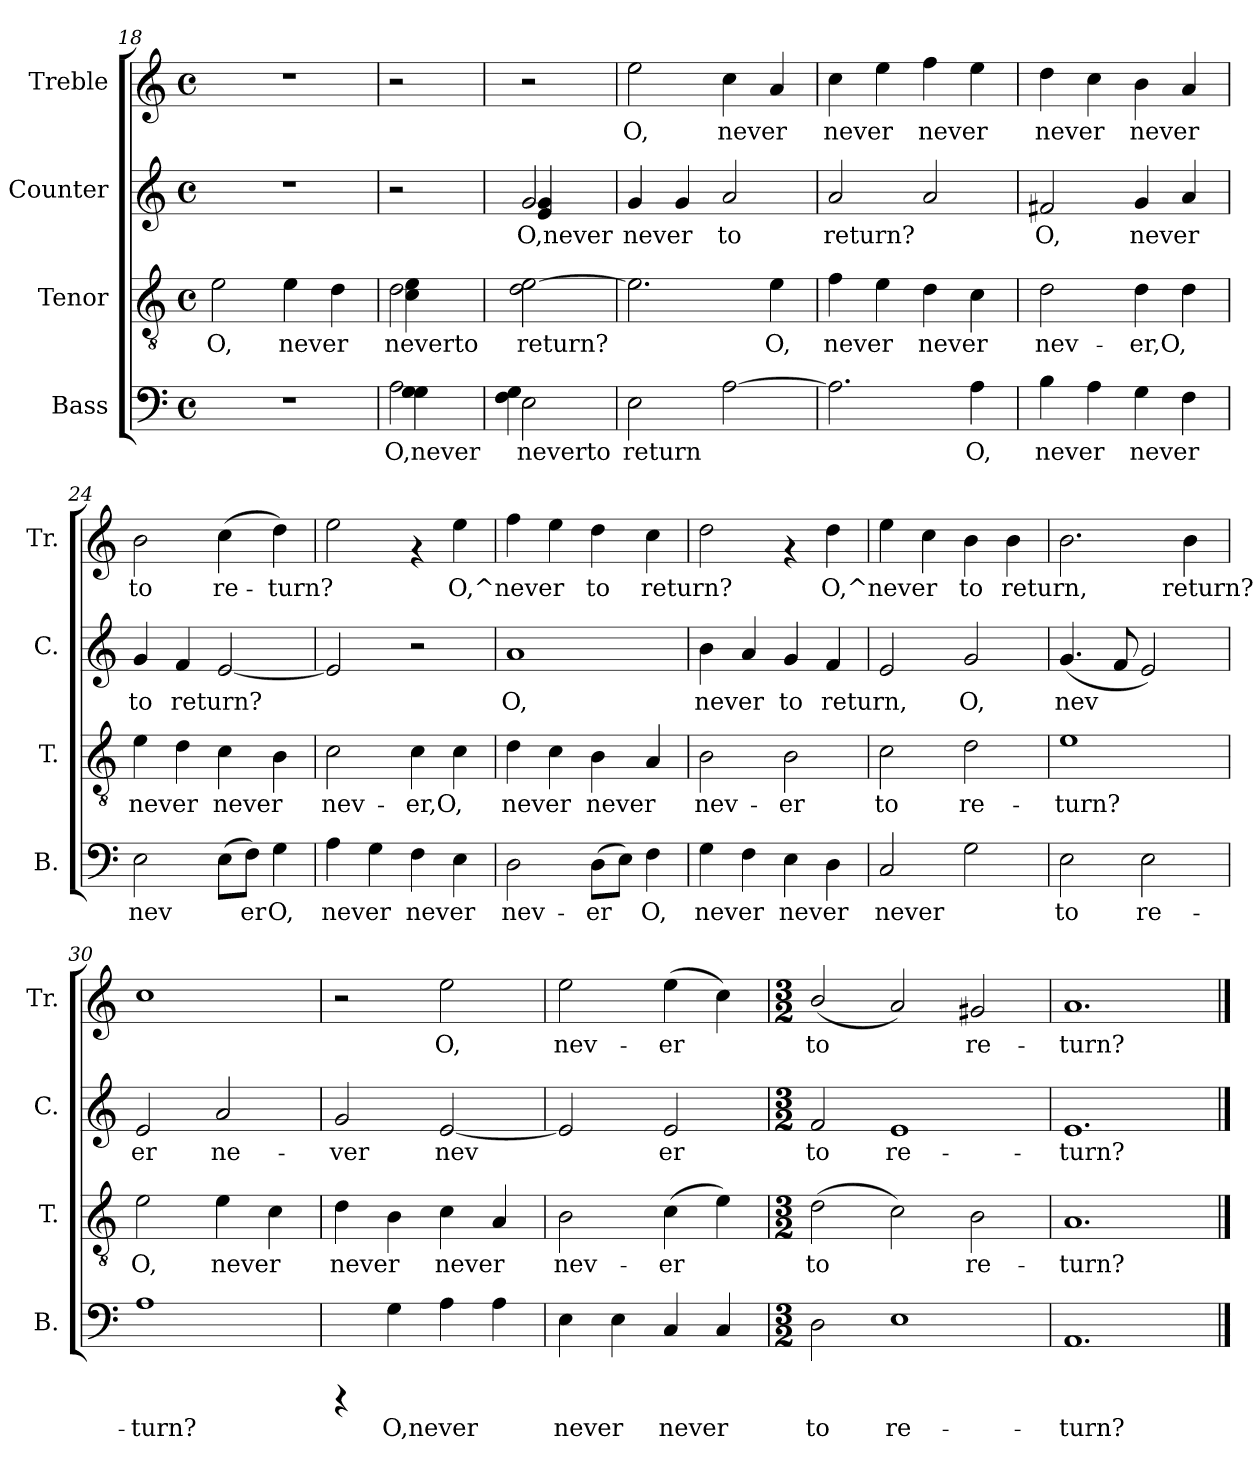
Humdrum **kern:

**kern	**text	**kern	**text	**kern	**text	**kern	**text
*part4	*part4	*part3	*part3	*part2	*part2	*part1	*part1
*staff4	*staff4	*staff3	*staff3	*staff2	*staff2	*staff1	*staff1
*I"Bass	*	*I"Tenor	*	*I"Counter	*	*I"Treble	*
*I'B.	*	*I'T.	*	*I'C.	*	*I'Tr.	*
*clefF4	*	*clefGv2	*	*clefG2	*	*clefG2	*
*k[]	*	*k[]	*	*k[]	*	*k[]	*
*C:	*	*C:	*	*C:	*	*C:	*
*M4/4	*	*M4/4	*	*M4/4	*	*M4/4	*
*met(c)	*	*met(c)	*	*met(c)	*	*met(c)	*
=18	=18	=18	=18	=18	=18	=18	=18
!	!	!	!LO:LY:b:cj	!	!	!	!
1r	.	2e\	O,	1r	.	1r	.
!	!	!	!LO:LY:b:cj	!	!	!	!
.	.	4e\	never	.	.	.	.
!	!	!	!LO:LY:b:cj	!	!	!	!
.	.	4d\	.	.	.	.	.
!!LO:PB:g=z
=19	=19	=19	=19	=19	=19	=19	=19
*^	*	*	*	*	*	*	*
!	!	!LO:LY:b:cj	!	!LO:LY:b:cj	!	!	!	!
*	*	*	*^	*	*	*	*	*
2A\	4G\ 4G\	O,never	2d\	4e\ 4c\	neverto	2r	.	2r	.
.	4ryy	.	.	4ryy	.	.	.	.	.
=20	=20	=20	=20	=20	=20	=20	=20	=20	=20
!	!	!LO:LY:b:cj	!	!	!LO:LY:b:cj	!	!LO:LY:b	!	!
*	*	*	*v	*v	*	*^	*	*	*
2E\	4G\ 4F\	neverto	2d\ [>2e\	return?	2g/	4g/ 4e/	O,never	2r	.
.	4ryy	.	.	.	.	4ryy	.	.	.
=21	=21	=21	=21	=21	=21	=21	=21	=21	=21
!	!	!LO:LY:b:cj	!	!LO:LY:b:cj	!	!	!LO:LY:b	!	!LO:LY:b:cj
*v	*v	*	*	*	*v	*v	*	*	*
2E\	return	2.e\]	.	4g/	never	2ee\	O,
!	!	!	!	!	!LO:LY:b	!	!
.	.	.	.	4g/	.	.	.
!	!LO:LY:b:cj	!	!	!	!LO:LY:b	!	!LO:LY:b:cj
[>2A\	.	.	.	2a/	to	4cc\	never
!	!	!	!LO:LY:b:cj	!	!	!	!LO:LY:b:cj
.	.	4e\	O,	.	.	4a/	.
=22	=22	=22	=22	=22	=22	=22	=22
!	!LO:LY:b:cj	!	!LO:LY:b:cj	!	!LO:LY:b	!	!LO:LY:b:cj
2.A\]	.	4f\	never	2a/	return?	4cc\	never
!	!	!	!LO:LY:b:cj	!	!	!	!LO:LY:b:cj
.	.	4e\	.	.	.	4ee\	.
!	!	!	!LO:LY:b:cj	!	!LO:LY:b	!	!LO:LY:b:cj
.	.	4d\	never	2a/	.	4ff\	never
!	!LO:LY:b:cj	!	!LO:LY:b:cj	!	!	!	!LO:LY:b:cj
4A\	O,	4c\	.	.	.	4ee\	.
=23	=23	=23	=23	=23	=23	=23	=23
!	!LO:LY:b:cj	!	!LO:LY:b:cj	!	!LO:LY:b	!	!LO:LY:b:cj
4B\	never	2d\	nev-	2f#X/	O,	4dd\	never
!	!LO:LY:b:cj	!	!	!	!	!	!LO:LY:b:cj
4A\	.	.	.	.	.	4cc\	.
!	!LO:LY:b:cj	!	!LO:LY:b:cj	!	!LO:LY:b	!	!LO:LY:b:cj
4G\	never	4d\	-er,O,	4g/	never	4b\	never
!	!LO:LY:b:cj	!	!LO:LY:b:cj	!	!LO:LY:b	!	!LO:LY:b:cj
4F\	.	4d\	.	4a/	.	4a/	.
=24	=24	=24	=24	=24	=24	=24	=24
!	!LO:LY:b:cj	!	!LO:LY:b:cj	!	!LO:LY:b	!	!LO:LY:b:cj
2E\	nev-	4e\	never	4g/	to	2b\	to
!	!	!	!LO:LY:b:cj	!	!LO:LY:b	!	!
.	.	4d\	.	4f/	return?	.	.
!	!LO:LY:b:cj	!	!LO:LY:b:cj	!	!LO:LY:b	!	!LO:LY:b:cj
(>8E\L	--	4c\	never	[<2e/	.	(>4cc\	re-
!	!LO:LY:b:cj	!	!	!	!	!	!
8F\J)	-er	.	.	.	.	.	.
!	!LO:LY:b:cj	!	!LO:LY:b:cj	!	!	!	!LO:LY:b:cj
4G\	O,	4B\	.	.	.	4dd\)	-turn?
=25	=25	=25	=25	=25	=25	=25	=25
!	!LO:LY:b:cj	!	!LO:LY:b:cj	!	!LO:LY:b	!	!LO:LY:b:cj
4A\	never	2c\	nev-	2e/]	.	2ee\	.
!	!LO:LY:b:cj	!	!	!	!	!	!
4G\	.	.	.	.	.	.	.
!	!LO:LY:b:cj	!	!LO:LY:b:cj	!	!	!	!
4F\	never	4c\	-er,O,	2r	.	4rf	.
!	!LO:LY:b:cj	!	!LO:LY:b:cj	!	!	!	!LO:LY:b:cj
4E\	.	4c\	.	.	.	4ee\	O,^never
=26	=26	=26	=26	=26	=26	=26	=26
!	!LO:LY:b:cj	!	!LO:LY:b:cj	!	!LO:LY:b	!	!LO:LY:b:cj
2D\	nev-	4d\	never	1a	O,	4ff\	.
!	!	!	!LO:LY:b:cj	!	!	!	!LO:LY:b:cj
.	.	4c\	.	.	.	4ee\	.
!	!LO:LY:b:cj	!	!LO:LY:b:cj	!	!	!	!LO:LY:b:cj
(>8D\L	-er	4B\	never	.	.	4dd\	to
!	!LO:LY:b:cj	!	!	!	!	!	!
8E\J)	.	.	.	.	.	.	.
!	!LO:LY:b:cj	!	!LO:LY:b:cj	!	!	!	!LO:LY:b:cj
4F\	O,	4A/	.	.	.	4cc\	return?
=27	=27	=27	=27	=27	=27	=27	=27
!	!LO:LY:b:cj	!	!LO:LY:b:cj	!	!LO:LY:b	!	!LO:LY:b:cj
4G\	never	2B\	nev-	4b\	never	2dd\	.
!	!LO:LY:b:cj	!	!	!	!LO:LY:b	!	!
4F\	.	.	.	4a/	.	.	.
!	!LO:LY:b:cj	!	!LO:LY:b:cj	!	!LO:LY:b	!	!
4E\	never	2B\	-er	4g/	to	4rf	.
!	!LO:LY:b:cj	!	!	!	!LO:LY:b	!	!LO:LY:b:cj
4D\	.	.	.	4f/	return,	4dd\	O,^never
=28	=28	=28	=28	=28	=28	=28	=28
!	!LO:LY:b:cj	!	!LO:LY:b:cj	!	!LO:LY:b	!	!LO:LY:b:cj
2C/	never	2c\	to	2e/	.	4ee\	.
!	!	!	!	!	!	!	!LO:LY:b:cj
.	.	.	.	.	.	4cc\	.
!	!LO:LY:b:cj	!	!LO:LY:b:cj	!	!LO:LY:b	!	!LO:LY:b:cj
2G\	.	2d\	re-	2g/	O,	4b\	to
!	!	!	!	!	!	!	!LO:LY:b:cj
.	.	.	.	.	.	4b\	return,
=29	=29	=29	=29	=29	=29	=29	=29
!	!LO:LY:b:cj	!	!LO:LY:b:cj	!	!LO:LY:b	!	!LO:LY:b:cj
2E\	to	1e	-turn?	(<4.g/	nev-	2.b\	.
!	!	!	!	!	!LO:LY:b	!	!
.	.	.	.	8f/	--	.	.
!	!LO:LY:b:cj	!	!	!	!LO:LY:b	!	!
2E\	re-	.	.	2e/)	--	.	.
!	!	!	!	!	!	!	!LO:LY:b:cj
.	.	.	.	.	.	4b\	return?
=30	=30	=30	=30	=30	=30	=30	=30
!	!LO:LY:b:cj	!	!LO:LY:b:cj	!	!LO:LY:b	!	!LO:LY:b:cj
1A	-turn?	2e\	O,	2e/	-er	1cc	.
!	!	!	!LO:LY:b:cj	!	!LO:LY:b	!	!
.	.	4e\	never	2a/	ne-	.	.
!	!	!	!LO:LY:b:cj	!	!	!	!
.	.	4c\	.	.	.	.	.
=31	=31	=31	=31	=31	=31	=31	=31
!	!	!	!LO:LY:b:cj	!	!LO:LY:b	!	!
4rCCC	.	4d\	never	2g/	-ver	2r	.
!	!LO:LY:b:cj	!	!LO:LY:b:cj	!	!	!	!
4G\	O,never	4B\	.	.	.	.	.
!	!LO:LY:b:cj	!	!LO:LY:b:cj	!	!LO:LY:b	!	!LO:LY:b:cj
4A\	.	4c\	never	[<2e/	nev-	2ee\	O,
!	!LO:LY:b:cj	!	!LO:LY:b:cj	!	!	!	!
4A\	.	4A/	.	.	.	.	.
=32	=32	=32	=32	=32	=32	=32	=32
!	!LO:LY:b:cj	!	!LO:LY:b:cj	!	!LO:LY:b	!	!LO:LY:b:cj
4E\	never	2B\	nev-	2e/]	--	2ee\	nev-
!	!LO:LY:b:cj	!	!	!	!	!	!
4E\	.	.	.	.	.	.	.
!	!LO:LY:b:cj	!	!LO:LY:b:cj	!	!LO:LY:b	!	!LO:LY:b:cj
4C/	never	(>4c\	-er	2e/	-er	(>4ee\	-er
!	!LO:LY:b:cj	!	!LO:LY:b:cj	!	!	!	!LO:LY:b:cj
4C/	.	4e\)	.	.	.	4cc\)	.
=33	=33	=33	=33	=33	=33	=33	=33
*M3/2	*	*M3/2	*	*M3/2	*	*M3/2	*
!	!LO:LY:b:cj	!	!LO:LY:b:cj	!	!LO:LY:b	!	!LO:LY:b:cj
2D\	to	(>2d\	to	2f/	to	(<2b/	to
!	!LO:LY:b:cj	!	!LO:LY:b:cj	!	!LO:LY:b	!	!LO:LY:b:cj
1E	re-	2c\)	.	1e	re-	2a/)	.
!	!	!	!LO:LY:b:cj	!	!	!	!LO:LY:b:cj
.	.	2B\	re-	.	.	2g#X/	re-
=34	=34	=34	=34	=34	=34	=34	=34
!	!LO:LY:b:cj	!	!LO:LY:b:cj	!	!LO:LY:b	!	!LO:LY:b:cj
1.AA	-turn?	1.A	-turn?	1.e	-turn?	1.a	-turn?
==	==	==	==	==	==	==	==
*-	*-	*-	*-	*-	*-	*-	*-
